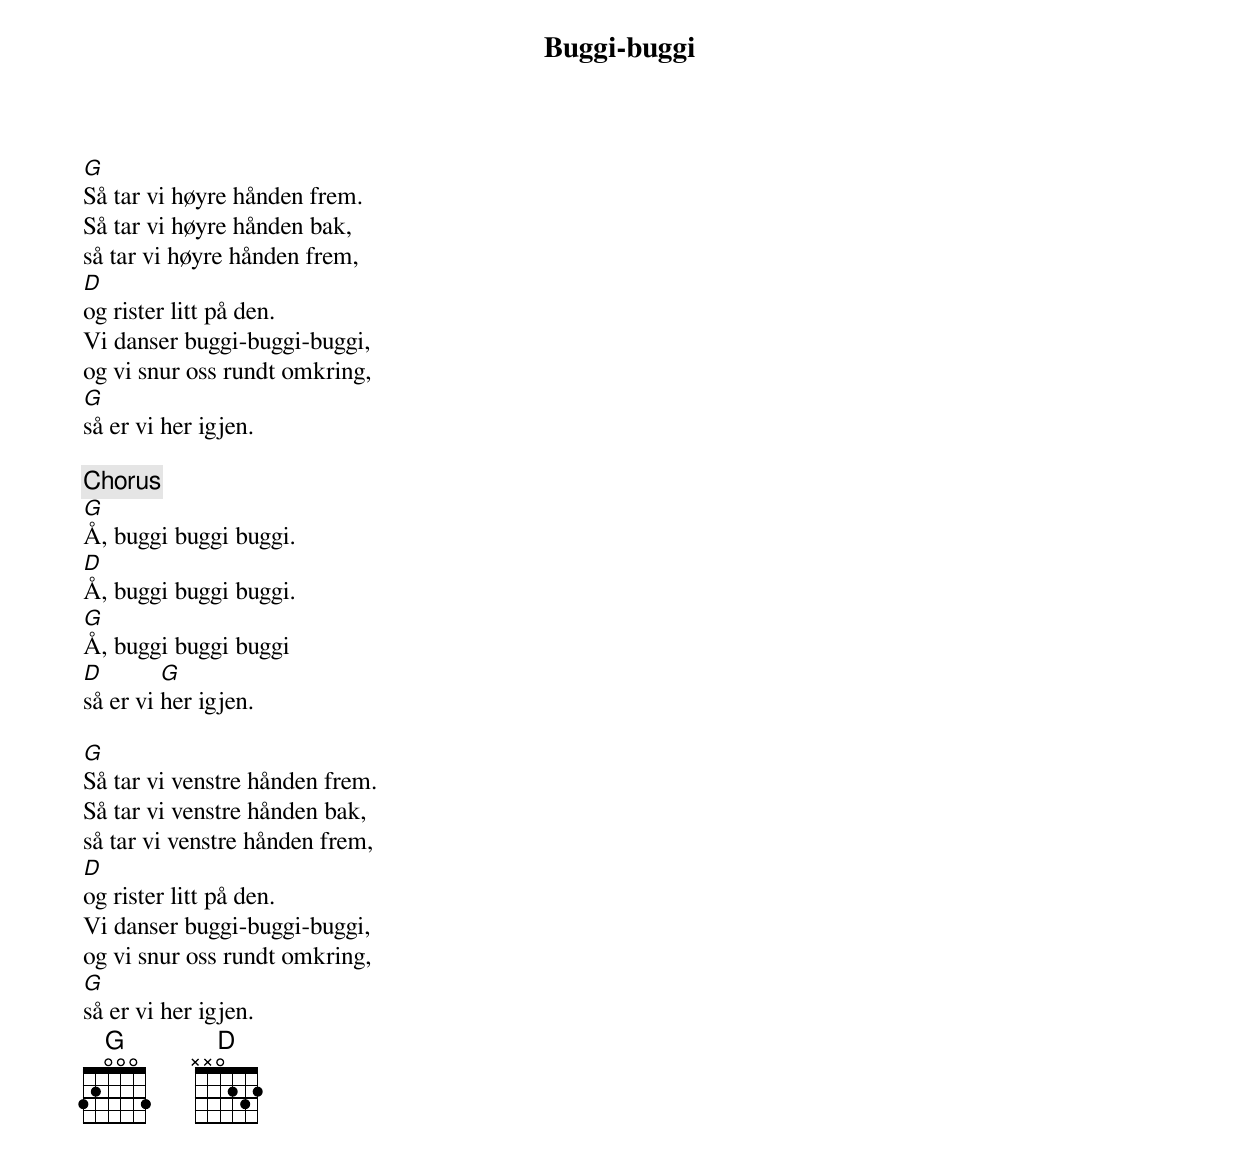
{title: Buggi-buggi}
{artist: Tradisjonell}
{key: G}

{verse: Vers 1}
[G]Så tar vi høyre hånden frem.
Så tar vi høyre hånden bak,
så tar vi høyre hånden frem,
[D]og rister litt på den.
Vi danser buggi-buggi-buggi,
og vi snur oss rundt omkring,
[G]så er vi her igjen.

{chorus: Refreng}
[G]Å, buggi buggi buggi.
[D]Å, buggi buggi buggi.
[G]Å, buggi buggi buggi
[D]så er vi [G]her igjen.

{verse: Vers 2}
[G]Så tar vi venstre hånden frem.
Så tar vi venstre hånden bak,
så tar vi venstre hånden frem,
[D]og rister litt på den.
Vi danser buggi-buggi-buggi,
og vi snur oss rundt omkring,
[G]så er vi her igjen.
